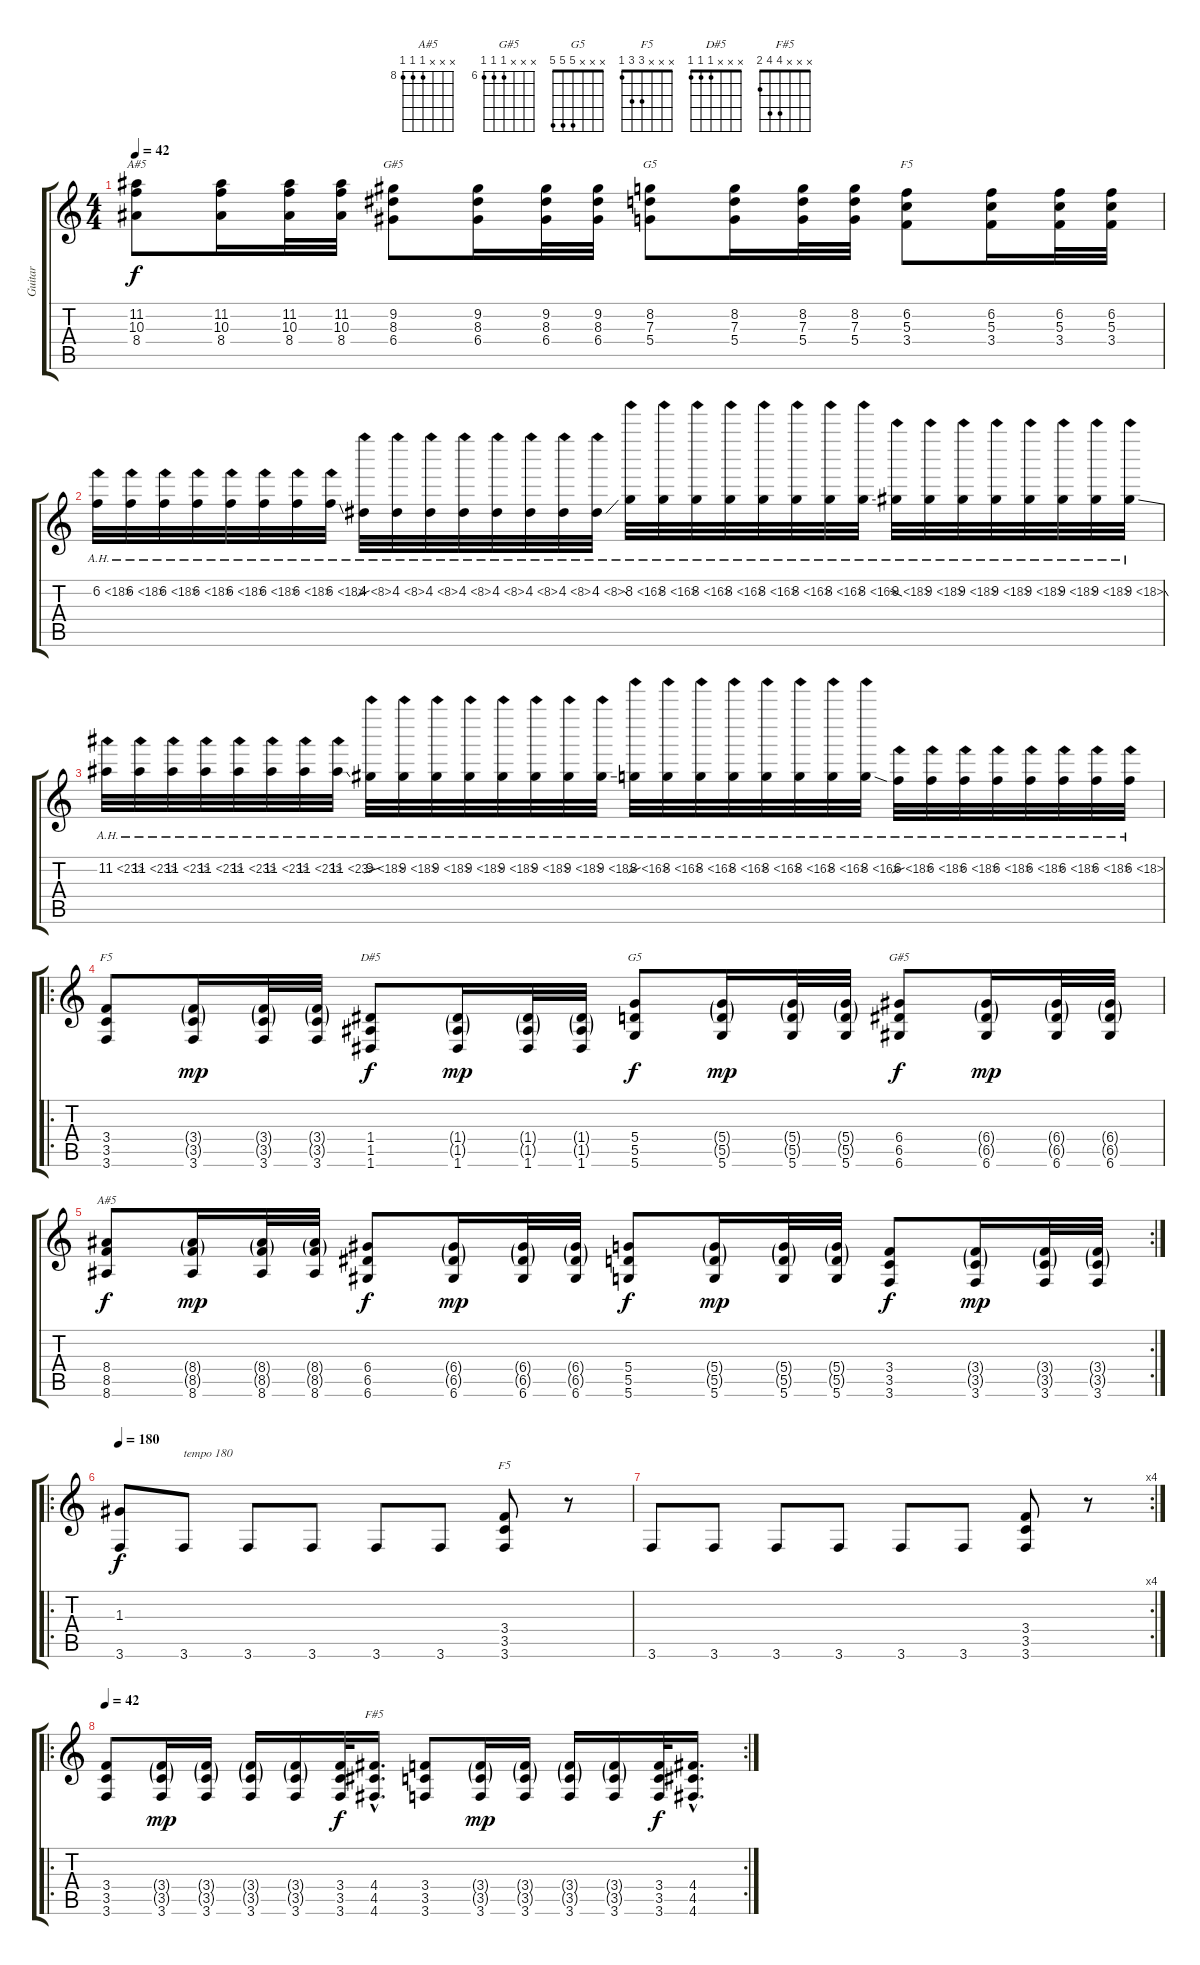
\track ("Guitar" "Guitar") {instrument distortionguitar}
\staff {score tabs}
\tuning (E4 B3 G3 D3 A2 D2) {hide}
\chord ("A#5" x 11 10 8 x x) {firstfret 8}
\chord ("G#5" x 9 8 6 x x) {firstfret 6}
\chord ("G5" x 8 7 5 x x) {firstfret 5}
\chord ("F5" x 6 5 3 x x) {firstfret 3}
\chord ("F5" x x x 3 3 3)
\chord ("D#5" x x x 1 1 1)
\chord ("G5" x x x 5 5 5)
\chord ("G#5" x x x 6 6 6) {firstfret 6}
\chord ("A#5" x x x 8 8 8) {firstfret 8}
\chord ("F5" x x x 3 3 1)
\chord ("F#5" x x x 4 4 2)
\ts (4 4)
\tempo 42
\clef g2
\ks c
(11.2 10.3 8.4).8{ch "A#5" dy f} (11.2 10.3 8.4).16 (11.2 10.3 8.4).32 (11.2 10.3 8.4).32 (9.2 8.3 6.4).8{ch "G#5"} (9.2 8.3 6.4).16 (9.2 8.3 6.4).32 (9.2 8.3 6.4).32 (8.2 7.3 5.4).8{ch "G5"} (8.2 7.3 5.4).16 (8.2 7.3 5.4).32 (8.2 7.3 5.4).32 (6.2 5.3 3.4).8{ch "F5"} (6.2 5.3 3.4).16 (6.2 5.3 3.4).32 (6.2 5.3 3.4).32 |
6.2{ah 12}.32 6.2{ah 12}.32 6.2{ah 12}.32 6.2{ah 12}.32 6.2{ah 12}.32 6.2{ah 12}.32 6.2{ah 12}.32 6.2{ah 12 ss}.32 4.2{ah 4}.32 4.2{ah 4}.32 4.2{ah 4}.32 4.2{ah 4}.32 4.2{ah 4}.32 4.2{ah 4}.32 4.2{ah 4}.32 4.2{ah 4 ss}.32 8.2{ah 8}.32 8.2{ah 8}.32 8.2{ah 8}.32 8.2{ah 8}.32 8.2{ah 8}.32 8.2{ah 8}.32 8.2{ah 8}.32 8.2{ah 8 ss}.32 9.2{ah 9}.32 9.2{ah 9}.32 9.2{ah 9}.32 9.2{ah 9}.32 9.2{ah 9}.32 9.2{ah 9}.32 9.2{ah 9}.32 9.2{ah 9 ss}.32 |
11.2{ah 12}.32 11.2{ah 12}.32 11.2{ah 12}.32 11.2{ah 12}.32 11.2{ah 12}.32 11.2{ah 12}.32 11.2{ah 12}.32 11.2{ah 12 ss}.32 9.2{ah 9}.32 9.2{ah 9}.32 9.2{ah 9}.32 9.2{ah 9}.32 9.2{ah 9}.32 9.2{ah 9}.32 9.2{ah 9}.32 9.2{ah 9 ss}.32 8.2{ah 8}.32 8.2{ah 8}.32 8.2{ah 8}.32 8.2{ah 8}.32 8.2{ah 8}.32 8.2{ah 8}.32 8.2{ah 8}.32 8.2{ah 8 ss}.32 6.2{ah 12}.32 6.2{ah 12}.32 6.2{ah 12}.32 6.2{ah 12}.32 6.2{ah 12}.32 6.2{ah 12}.32 6.2{ah 12}.32 6.2{ah 12}.32 |
\ro
(3.4 3.5 3.6).8{ch "F5"} (3.4{g} 3.5{g} 3.6).16{dy mp} (3.4{g} 3.5{g} 3.6).32 (3.4{g} 3.5{g} 3.6).32 (1.4 1.5 1.6).8{ch "D#5" dy f} (1.4{g} 1.5{g} 1.6).16{dy mp} (1.4{g} 1.5{g} 1.6).32 (1.4{g} 1.5{g} 1.6).32 (5.4 5.5 5.6).8{ch "G5" dy f} (5.4{g} 5.5{g} 5.6).16{dy mp} (5.4{g} 5.5{g} 5.6).32 (5.4{g} 5.5{g} 5.6).32 (6.4 6.5 6.6).8{ch "G#5" dy f} (6.4{g} 6.5{g} 6.6).16{dy mp} (6.4{g} 6.5{g} 6.6).32 (6.4{g} 6.5{g} 6.6).32 |
\rc 2
(8.4 8.5 8.6).8{ch "A#5" dy f} (8.4{g} 8.5{g} 8.6).16{dy mp} (8.4{g} 8.5{g} 8.6).32 (8.4{g} 8.5{g} 8.6).32 (6.4 6.5 6.6).8{dy f} (6.4{g} 6.5{g} 6.6).16{dy mp} (6.4{g} 6.5{g} 6.6).32 (6.4{g} 6.5{g} 6.6).32 (5.4 5.5 5.6).8{dy f} (5.4{g} 5.5{g} 5.6).16{dy mp} (5.4{g} 5.5{g} 5.6).32 (5.4{g} 5.5{g} 5.6).32 (3.4 3.5 3.6).8{dy f} (3.4{g} 3.5{g} 3.6).16{dy mp} (3.4{g} 3.5{g} 3.6).32 (3.4{g} 3.5{g} 3.6).32 |
\ro
\tempo 180
(1.3 3.6).8{dy f instrument distortionguitar} 3.6.8{txt "tempo 180"} 3.6.8 3.6.8 3.6.8 3.6.8 (3.4 3.5 3.6).8{ch "F5"} r.8 |
\rc 4
3.6.8 3.6.8 3.6.8 3.6.8 3.6.8 3.6.8 (3.4 3.5 3.6).8 r.8 |
\ro
\rc 2
\tempo 42
(3.4 3.5 3.6).8 (3.4{g} 3.5{g} 3.6).16{dy mp} (3.4{g} 3.5{g} 3.6).16 (3.4{g} 3.5{g} 3.6).16 (3.4{g} 3.5{g} 3.6).16 (3.4 3.5 3.6).32{dy f} (4.4{hac} 4.5{hac} 4.6{hac}).16{d ch "F#5"} (3.4 3.5 3.6).8 (3.4{g} 3.5{g} 3.6).16{dy mp} (3.4{g} 3.5{g} 3.6).16 (3.4{g} 3.5{g} 3.6).16 (3.4{g} 3.5{g} 3.6).16 (3.4 3.5 3.6).32{dy f} (4.4{hac} 4.5{hac} 4.6{hac}).16{d}
